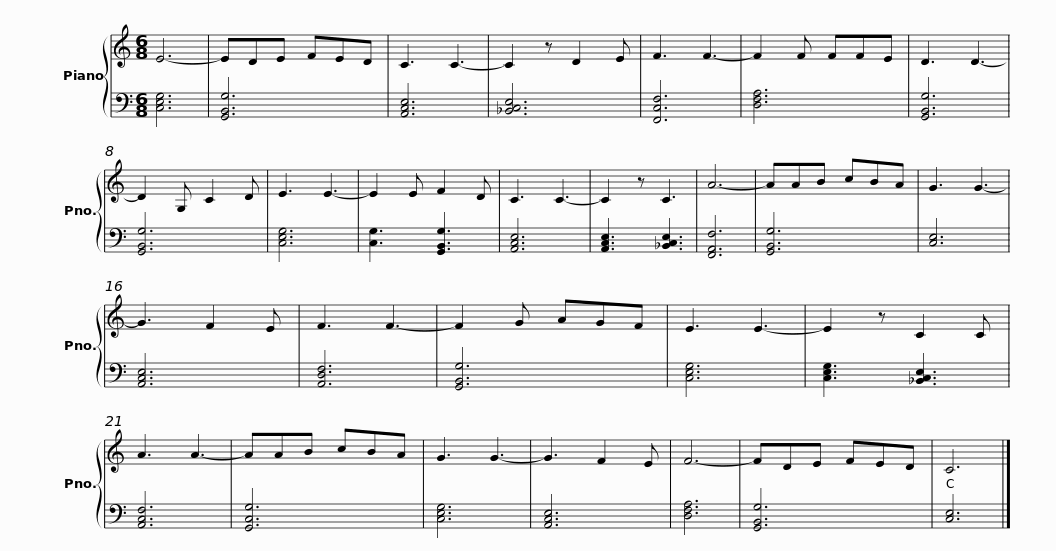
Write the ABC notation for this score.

X:1
%%score { 1 | 2 }
L:1/8
M:6/8
I:linebreak $
K:C
V:1 treble
V:2 bass
V:1
 E6- | EDE FED | C3 C3- | C2 z D2 E | F3 F3- | %5
 F2 F FFE | D3 D3- | D2 G, C2 D | E3 E3- |$ E2 E F2 D | %10
 C3 C3- | C2 z C3 | A6- | AAB cBA | G3 G3- | %15
 G3 F2 E | F3 F3- | F2 G AGF | E3 E3- |$ E2 z C2 C | %20
 A3 A3- | AAB cBA | G3 G3- | G3 F2 E | F6- | %25
 FDE FED | C6 |] %27
V:2
 [C,E,G,]6 | [G,,B,,G,]6 | [A,,C,E,]6 | [_B,,C,E,]6 | [F,,C,F,]6 | %5
 [D,F,A,]6 | [G,,B,,G,]6 | [G,,B,,G,]6 | [C,E,G,]6 |$ [C,G,]3 [G,,B,,G,]3 | %10
 [A,,C,E,]6 | [A,,C,E,]3 [_B,,C,E,]3 | [F,,A,,F,]6 | [G,,B,,G,]6 | [C,E,]6 | %15
 [A,,C,E,]6 | [A,,D,F,]6 | [G,,B,,G,]6 | [C,E,G,]6 |$ [C,E,G,]3 [_B,,C,E,]3 | %20
 [A,,C,F,]6 | [G,,C,G,]6 | [C,E,G,]6 | [A,,C,E,]6 | [D,F,A,]6 | %25
 [G,,B,,G,]6 | [C,E,]6 |] %27
